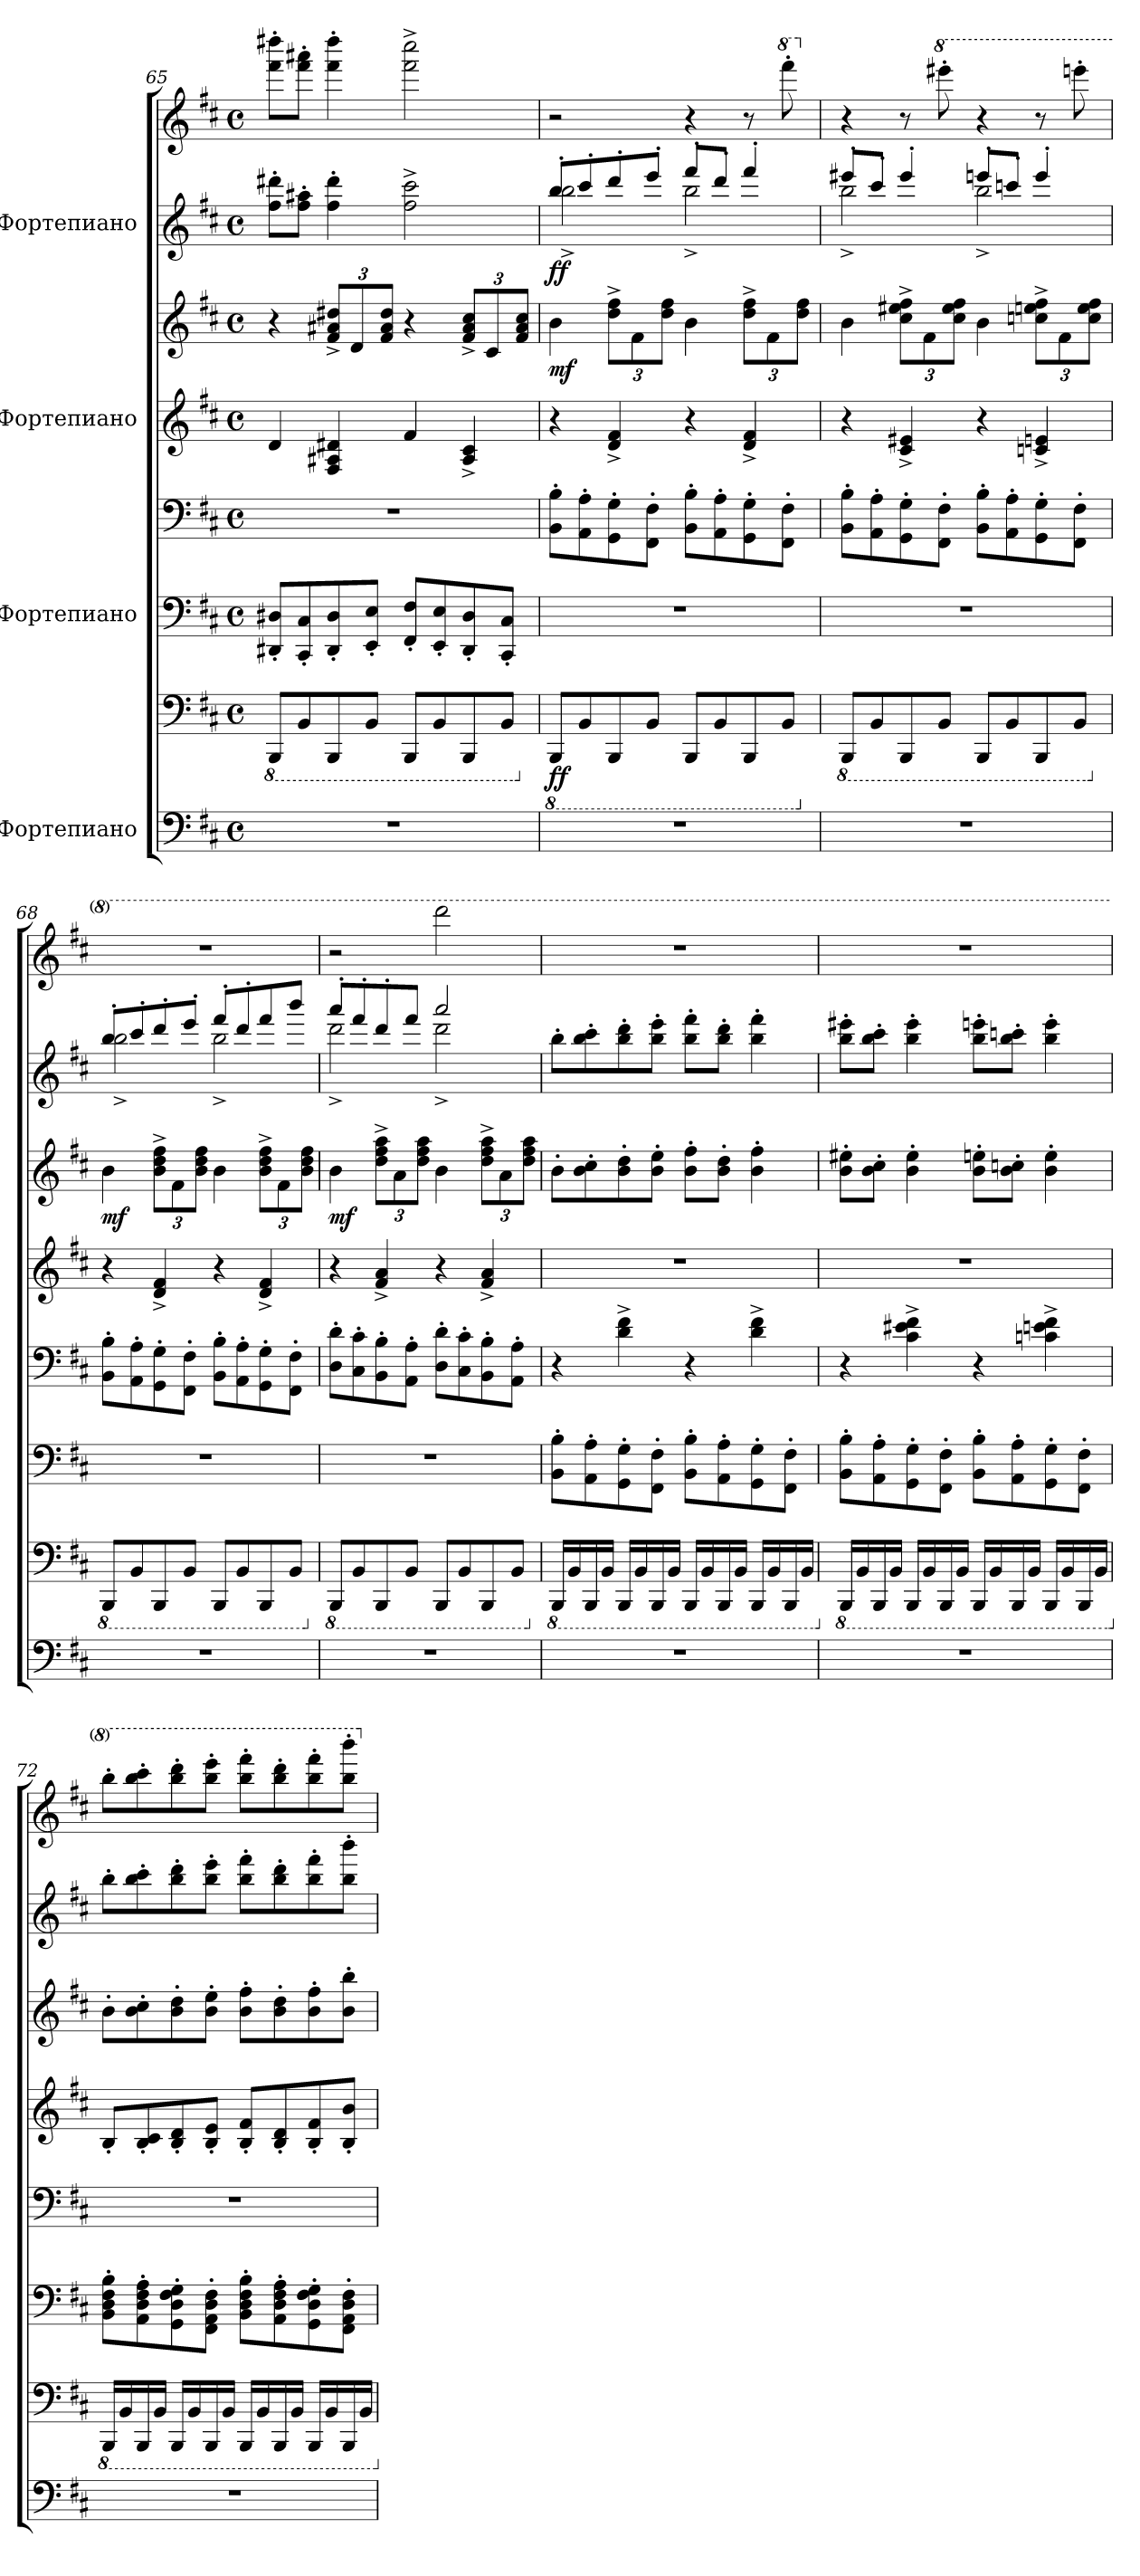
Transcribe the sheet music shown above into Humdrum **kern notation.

**kern	**kern	**dynam	**kern	**kern	**kern	**kern	**dynam	**kern	**kern	**dynam
*part4	*part4	*part4	*part3	*part3	*part2	*part2	*part2	*part1	*part1	*part1
*staff8	*staff7	*staff7/8	*staff6	*staff5	*staff4	*staff3	*staff3/4	*staff2	*staff1	*staff1/2
*I"Фортепиано	*	*	*I"Фортепиано	*	*I"Фортепиано	*	*	*I"Фортепиано	*	*
!!LO:PB:g=z
*clefF4	*clefF4	*	*clefF4	*clefF4	*clefG2	*clefG2	*	*clefG2	*clefG2	*
*k[f#c#]	*k[f#c#]	*	*k[f#c#]	*k[f#c#]	*k[f#c#]	*k[f#c#]	*	*k[f#c#]	*k[f#c#]	*
*M4/4	*M4/4	*	*M4/4	*M4/4	*M4/4	*M4/4	*	*M4/4	*M4/4	*
*met(c)	*met(c)	*	*met(c)	*met(c)	*met(c)	*met(c)	*	*met(c)	*met(c)	*
*	*8ba	*	*	*	*	*	*	*	*	*
=65	=65	=65	=65	=65	=65	=65	=65	=65	=65	=65
1r	8BBBB/L	.	8DD#X/' 8D#X/'L	1r	4d/	4r	.	8ff#\' 8ddd#X\'L	8fff#\' 8dddd#X\'L	.
.	8BBB/	.	8CC#/' 8C#/'	.	.	.	.	8ff#\' 8aa#X\'J	8fff#\' 8aaa#X\'J	.
*	*	*	*	*	*	*Xbrackettup	*	*	*	*
.	8BBBB/	.	8DD#/' 8D#/'	.	4F#/ 4A#X/ 4d#X/	12f#/^ 12a#X/^ 12dd#X/^L	.	4ff#\' 4ddd#\'	4fff#\' 4dddd#\'	.
.	.	.	.	.	.	12d/	.	.	.	.
.	8BBB/J	.	8EE/' 8E/'J	.	.	.	.	.	.	.
.	.	.	.	.	.	12f#/ 12a#/ 12dd#/J	.	.	.	.
.	8BBBB/L	.	8FF#/' 8F#/'L	.	4f#/	4r	.	2ff#\^ 2ccc#\^	2fff#\^ 2cccc#\^	.
.	8BBB/	.	8EE/' 8E/'	.	.	.	.	.	.	.
.	8BBBB/	.	8DD#/' 8D#/'	.	4A#/^ 4c#/^	12f#/^ 12a#/^ 12cc#/^L	.	.	.	.
.	.	.	.	.	.	12c#/	.	.	.	.
.	8BBB/J	.	8CC#/' 8C#/'J	.	.	.	.	.	.	.
.	.	.	.	.	.	12f#/ 12a#/ 12cc#/J	.	.	.	.
=66	=66	=66	=66	=66	=66	=66	=66	=66	=66	=66
*	*X8ba	*	*	*	*	*	*	*	*	*
*	*8ba	*	*	*	*	*	*	*	*	*
*	*	*	*	*	*	*	*	*	*MM145	*
*	*	*	*	*	*	*	*	*^	*	*
!	!	!LO:DY:b	!	!	!	!	!LO:DY:b	!	!	!	!LO:DY:b=2
1r	8BBBB/L	ff	1r	8BB\' 8B\'L	4r	4b\	mf	8bb'/L	2bb^\	2r	ff
.	8BBB/	.	.	8AA\' 8A\'	.	.	.	8ccc#'/	.	.	.
.	8BBBB/	.	.	8GG\' 8G\'	4d/^ 4f#/^	12dd\^ 12ff#\^L	.	8ddd'/	.	.	.
.	.	.	.	.	.	12f#\	.	.	.	.	.
.	8BBB/J	.	.	8FF#\' 8F#\'J	.	.	.	8eee'/J	.	.	.
.	.	.	.	.	.	12dd\ 12ff#\J	.	.	.	.	.
.	8BBBB/L	.	.	8BB\' 8B\'L	4r	4b\	.	8fff#'/L	2bb^\	4r	.
.	8BBB/	.	.	8AA\' 8A\'	.	.	.	8ddd'/J	.	.	.
.	8BBBB/	.	.	8GG\' 8G\'	4d/^ 4f#/^	12dd\^ 12ff#\^L	.	4fff#'/	.	8r	.
.	.	.	.	.	.	12f#\	.	.	.	.	.
*	*	*	*	*	*	*	*	*	*	*8va	*
.	8BBB/J	.	.	8FF#\' 8F#\'J	.	.	.	.	.	8ffff#'\	.
.	.	.	.	.	.	12dd\ 12ff#\J	.	.	.	.	.
!!LO:PB:g=z
=67	=67	=67	=67	=67	=67	=67	=67	=67	=67	=67	=67
*	*X8ba	*	*	*	*	*	*	*	*	*	*
*	*8ba	*	*	*	*	*	*	*	*	*	*
*	*	*	*	*	*	*	*	*	*	*X8va	*
1r	8BBBB/L	.	1r	8BB\' 8B\'L	4r	4b\	.	8eee#X'/L	2bb^\	4r	.
.	8BBB/	.	.	8AA\' 8A\'	.	.	.	8ccc#'/J	.	.	.
.	8BBBB/	.	.	8GG\' 8G\'	4c#/^ 4e#X/^	12cc#\^ 12ee#X\^ 12ff#\^L	.	4eee#'/	.	8r	.
.	.	.	.	.	.	12f#\	.	.	.	.	.
*	*	*	*	*	*	*	*	*	*	*8va	*
.	8BBB/J	.	.	8FF#\' 8F#\'J	.	.	.	.	.	8eeee#X'\	.
.	.	.	.	.	.	12cc#\ 12ee#\ 12ff#\J	.	.	.	.	.
.	8BBBB/L	.	.	8BB\' 8B\'L	4r	4b\	.	8eeen'/L	2bb^\	4r	.
.	8BBB/	.	.	8AA\' 8A\'	.	.	.	8cccn'/J	.	.	.
.	8BBBB/	.	.	8GG\' 8G\'	4cn/^ 4en/^	12ccn\^ 12een\^ 12ff#\^L	.	4eee'/	.	8r	.
.	.	.	.	.	.	12f#\	.	.	.	.	.
.	8BBB/J	.	.	8FF#\' 8F#\'J	.	.	.	.	.	8eeeen'\	.
.	.	.	.	.	.	12cc\ 12ee\ 12ff#\J	.	.	.	.	.
=68	=68	=68	=68	=68	=68	=68	=68	=68	=68	=68	=68
*	*X8ba	*	*	*	*	*	*	*	*	*	*
*	*8ba	*	*	*	*	*	*	*	*	*	*
*	*	*	*	*	*	*	*	*	*	*X8va	*
!	!	!	!	!	!	!	!LO:DY:b	!	!	!	!
1r	8BBBB/L	.	1r	8BB\' 8B\'L	4r	4b\	mf	8bb'/L	2bb^\	1r	.
.	8BBB/	.	.	8AA\' 8A\'	.	.	.	8ccc#'/	.	.	.
.	8BBBB/	.	.	8GG\' 8G\'	4d/^ 4f#/^	12b\^ 12dd\^ 12ff#\^L	.	8ddd'/	.	.	.
.	.	.	.	.	.	12f#\	.	.	.	.	.
.	8BBB/J	.	.	8FF#\' 8F#\'J	.	.	.	8eee'/J	.	.	.
.	.	.	.	.	.	12b\ 12dd\ 12ff#\J	.	.	.	.	.
.	8BBBB/L	.	.	8BB\' 8B\'L	4r	4b\	.	8fff#'/L	2bb^\	.	.
.	8BBB/	.	.	8AA\' 8A\'	.	.	.	8ddd'/	.	.	.
.	8BBBB/	.	.	8GG\' 8G\'	4d/^ 4f#/^	12b\^ 12dd\^ 12ff#\^L	.	8fff#/	.	.	.
.	.	.	.	.	.	12f#\	.	.	.	.	.
.	8BBB/J	.	.	8FF#\' 8F#\'J	.	.	.	8bbb/J	.	.	.
.	.	.	.	.	.	12b\ 12dd\ 12ff#\J	.	.	.	.	.
=69	=69	=69	=69	=69	=69	=69	=69	=69	=69	=69	=69
*	*X8ba	*	*	*	*	*	*	*	*	*	*
*	*8ba	*	*	*	*	*	*	*	*	*	*
!	!	!	!	!	!	!	!LO:DY:b	!	!	!	!
1r	8BBBB/L	.	1r	8D\' 8d\'L	4r	4b\	mf	8aaa'/L	2ddd^\	2r	.
.	8BBB/	.	.	8C#\' 8c#\'	.	.	.	8fff#'/	.	.	.
.	8BBBB/	.	.	8BB\' 8B\'	4f#/^ 4a/^	12dd\^ 12ff#\^ 12aa\^L	.	8ddd'/	.	.	.
.	.	.	.	.	.	12a\	.	.	.	.	.
.	8BBB/J	.	.	8AA\' 8A\'J	.	.	.	8fff#/J	.	.	.
.	.	.	.	.	.	12dd\ 12ff#\ 12aa\J	.	.	.	.	.
*	*	*	*	*	*	*	*	*	*	*8va	*
.	8BBBB/L	.	.	8D\' 8d\'L	4r	4b\	.	2aaa/	2ddd^\	2dddd\	.
.	8BBB/	.	.	8C#\' 8c#\'	.	.	.	.	.	.	.
.	8BBBB/	.	.	8BB\' 8B\'	4f#/^ 4a/^	12dd\^ 12ff#\^ 12aa\^L	.	.	.	.	.
.	.	.	.	.	.	12a\	.	.	.	.	.
.	8BBB/J	.	.	8AA\' 8A\'J	.	.	.	.	.	.	.
.	.	.	.	.	.	12dd\ 12ff#\ 12aa\J	.	.	.	.	.
*	*	*	*	*	*	*	*	*v	*v	*	*
!!LO:PB:g=z
=70	=70	=70	=70	=70	=70	=70	=70	=70	=70	=70
*	*X8ba	*	*	*	*	*	*	*	*	*
*	*8ba	*	*	*	*	*	*	*	*	*
*	*	*	*	*	*	*	*	*	*X8va	*
*	*	*	*	*	*	*	*	*	*MM150	*
1r	16BBBB/LL	.	8BB\' 8B\'L	4r	1r	8b'\L	.	8bb'\L	1r	.
.	16BBB/	.	.	.	.	.	.	.	.	.
.	16BBBB/	.	8AA\' 8A\'	.	.	8b\' 8cc#\'	.	8bb\' 8ccc#\'	.	.
.	16BBB/JJ	.	.	.	.	.	.	.	.	.
.	16BBBB/LL	.	8GG\' 8G\'	4d\^ 4f#\^	.	8b\' 8dd\'	.	8bb\' 8ddd\'	.	.
.	16BBB/	.	.	.	.	.	.	.	.	.
.	16BBBB/	.	8FF#\' 8F#\'J	.	.	8b\' 8ee\'J	.	8bb\' 8eee\'J	.	.
.	16BBB/JJ	.	.	.	.	.	.	.	.	.
.	16BBBB/LL	.	8BB\' 8B\'L	4r	.	8b\' 8ff#\'L	.	8bb\' 8fff#\'L	.	.
.	16BBB/	.	.	.	.	.	.	.	.	.
.	16BBBB/	.	8AA\' 8A\'	.	.	8b\' 8dd\'J	.	8bb\' 8ddd\'J	.	.
.	16BBB/JJ	.	.	.	.	.	.	.	.	.
.	16BBBB/LL	.	8GG\' 8G\'	4d\^ 4f#\^	.	4b\' 4ff#\'	.	4bb\' 4fff#\'	.	.
.	16BBB/	.	.	.	.	.	.	.	.	.
.	16BBBB/	.	8FF#\' 8F#\'J	.	.	.	.	.	.	.
.	16BBB/JJ	.	.	.	.	.	.	.	.	.
=71	=71	=71	=71	=71	=71	=71	=71	=71	=71	=71
*	*X8ba	*	*	*	*	*	*	*	*	*
*	*8ba	*	*	*	*	*	*	*	*	*
1r	16BBBB/LL	.	8BB\' 8B\'L	4r	1r	8b\' 8ee#X\'L	.	8bb\' 8eee#X\'L	1r	.
.	16BBB/	.	.	.	.	.	.	.	.	.
.	16BBBB/	.	8AA\' 8A\'	.	.	8b\' 8cc#\'J	.	8bb\' 8ccc#\'J	.	.
.	16BBB/JJ	.	.	.	.	.	.	.	.	.
.	16BBBB/LL	.	8GG\' 8G\'	4c#\^ 4e#X\^ 4f#\^	.	4b\' 4ee#\'	.	4bb\' 4eee#\'	.	.
.	16BBB/	.	.	.	.	.	.	.	.	.
.	16BBBB/	.	8FF#\' 8F#\'J	.	.	.	.	.	.	.
.	16BBB/JJ	.	.	.	.	.	.	.	.	.
.	16BBBB/LL	.	8BB\' 8B\'L	4r	.	8b\' 8een\'L	.	8bb\' 8eeen\'L	.	.
.	16BBB/	.	.	.	.	.	.	.	.	.
.	16BBBB/	.	8AA\' 8A\'	.	.	8b\' 8ccn\'J	.	8bb\' 8cccn\'J	.	.
.	16BBB/JJ	.	.	.	.	.	.	.	.	.
.	16BBBB/LL	.	8GG\' 8G\'	4cn\^ 4en\^ 4f#\^	.	4b\' 4ee\'	.	4bb\' 4eee\'	.	.
.	16BBB/	.	.	.	.	.	.	.	.	.
.	16BBBB/	.	8FF#\' 8F#\'J	.	.	.	.	.	.	.
.	16BBB/JJ	.	.	.	.	.	.	.	.	.
!!LO:PB:g=z
=72	=72	=72	=72	=72	=72	=72	=72	=72	=72	=72
*	*X8ba	*	*	*	*	*	*	*	*	*
*	*8ba	*	*	*	*	*	*	*	*	*
*	*	*	*	*	*	*	*	*	*8va	*
*	*	*	*	*	*	*	*	*	*MM155	*
1r	16BBBB/LL	.	8BB\' 8D\' 8F#\' 8B\'L	1r	8B'/L	8b'\L	.	8bb'\L	8bbb'\L	.
.	16BBB/	.	.	.	.	.	.	.	.	.
.	16BBBB/	.	8AA\' 8D\' 8F#\' 8A\'	.	8B/' 8c#/'	8b\' 8cc#\'	.	8bb\' 8ccc#\'	8bbb\' 8cccc#\'	.
.	16BBB/JJ	.	.	.	.	.	.	.	.	.
.	16BBBB/LL	.	8GG\' 8D\' 8F#\' 8G\'	.	8B/' 8d/'	8b\' 8dd\'	.	8bb\' 8ddd\'	8bbb\' 8dddd\'	.
.	16BBB/	.	.	.	.	.	.	.	.	.
.	16BBBB/	.	8FF#\' 8AA\' 8D\' 8F#\'J	.	8B/' 8e/'J	8b\' 8ee\'J	.	8bb\' 8eee\'J	8bbb\' 8eeee\'J	.
.	16BBB/JJ	.	.	.	.	.	.	.	.	.
.	16BBBB/LL	.	8BB\' 8D\' 8F#\' 8B\'L	.	8B/' 8f#/'L	8b\' 8ff#\'L	.	8bb\' 8fff#\'L	8bbb\' 8ffff#\'L	.
.	16BBB/	.	.	.	.	.	.	.	.	.
.	16BBBB/	.	8AA\' 8D\' 8F#\' 8A\'	.	8B/' 8d/'	8b\' 8dd\'	.	8bb\' 8ddd\'	8bbb\' 8dddd\'	.
.	16BBB/JJ	.	.	.	.	.	.	.	.	.
.	16BBBB/LL	.	8GG\' 8D\' 8F#\' 8G\'	.	8B/' 8f#/'	8b\' 8ff#\'	.	8bb\' 8fff#\'	8bbb\' 8ffff#\'	.
.	16BBB/	.	.	.	.	.	.	.	.	.
.	16BBBB/	.	8FF#\' 8AA\' 8D\' 8F#\'J	.	8B/' 8b/'J	8b\' 8bb\'J	.	8bb\' 8bbb\'J	8bbb\' 8bbbb\'J	.
.	16BBB/JJ	.	.	.	.	.	.	.	.	.
*	*X8ba	*	*	*	*	*	*	*	*	*
*	*	*	*	*	*	*	*	*	*X8va	*
=	=	=	=	=	=	=	=	=	=	=
*-	*-	*-	*-	*-	*-	*-	*-	*-	*-	*-
